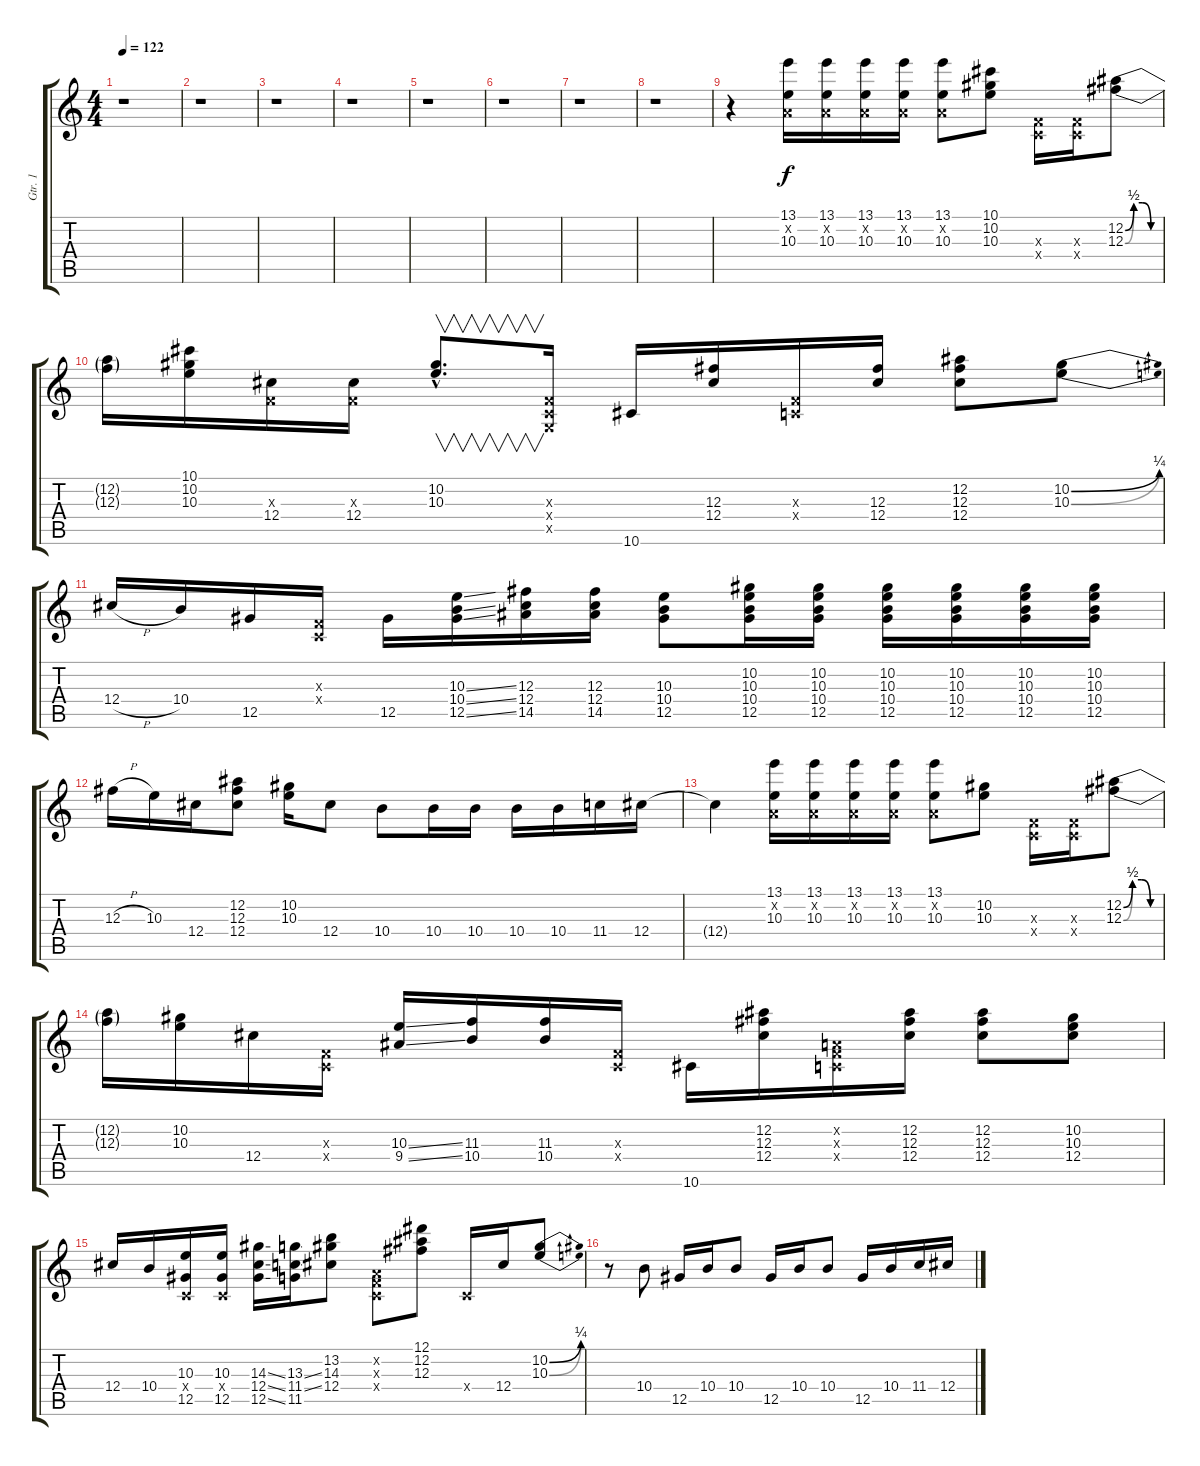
\track ("Gtr. 1" "Gtr. 1") {instrument electricguitarclean}
\staff {score tabs}
\tuning (Eb4 Bb3 Gb3 Db3 Ab2 Eb2) {hide}
\ts (4 4)
\tempo 122
\clef g2
\ks c
r.1{dy f} |
r.1 |
r.1 |
r.1 |
r.1 |
r.1 |
r.1 |
r.1 |
r.4 (13.1 -1.2{x} 10.3).16 (13.1 -1.2{x} 10.3).16 (13.1 -1.2{x} 10.3).16 (13.1 -1.2{x} 10.3).16 (13.1 -1.2{x} 10.3).8 (10.1 10.2 10.3).8 (-1.3{x} -1.4{x}).16 (-1.3{x} -1.4{x}).16 (12.2{be (custom 0 0 15 2 30 2 45 0 60 0)} 12.3{be (custom 0 0 15 2 30 2 45 0 60 0)}).8 |
(12.2{t} 12.3{t}).16 (10.1 10.2 10.3).16 (-1.3{x} 12.4).16 (-1.3{x} 12.4).16 (10.2{hac} 10.3{hac}).8{v d} (-1.3{x} -1.4{x} -1.5{x}).16 10.6.16 (12.3 12.4).16 (-1.3{x} -1.4{x}).16 (12.3 12.4).16 (12.2 12.3 12.4).8 (10.2{be (bend 0 0 60 1)} 10.3{be (bend 0 0 60 1)}).8 |
12.4{h}.16 10.4.16 12.5.16 (-1.3{x} -1.4{x}).16 12.5.16 (10.3{ss} 10.4{ss} 12.5{ss}).16 (12.3 12.4 14.5).16 (12.3 12.4 14.5).16 (10.3 10.4 12.5).8 (10.2 10.3 10.4 12.5).16 (10.2 10.3 10.4 12.5).16 (10.2 10.3 10.4 12.5).16 (10.2 10.3 10.4 12.5).16 (10.2 10.3 10.4 12.5).16 (10.2 10.3 10.4 12.5).16 |
12.3{h}.16 10.3.16 12.4.16 (12.2 12.3 12.4).8 (10.2 10.3).16 12.4.8 10.4.8 10.4.16 10.4.16 10.4.16 10.4.16 11.4.16 12.4.16 |
12.4{t}.4 (13.1 -1.2{x} 10.3).16 (13.1 -1.2{x} 10.3).16 (13.1 -1.2{x} 10.3).16 (13.1 -1.2{x} 10.3).16 (13.1 -1.2{x} 10.3).8 (10.2 10.3).8 (-1.3{x} -1.4{x}).16 (-1.3{x} -1.4{x}).16 (12.2{be (custom 0 0 15 2 30 2 45 0 60 0)} 12.3{be (custom 0 0 15 2 30 2 45 0 60 0)}).8 |
(12.2{t} 12.3{t}).16 (10.2 10.3).16 12.4.16 (-1.3{x} -1.4{x}).16 (10.3{ss} 9.4{ss}).16 (11.3 10.4).16 (11.3 10.4).16 (-1.3{x} -1.4{x}).16 10.6.16 (12.2 12.3 12.4).16 (-1.2{x} -1.3{x} -1.4{x}).16 (12.2 12.3 12.4).16 (12.2 12.3 12.4).8 (10.2 10.3 12.4).8 |
12.4.16 10.4.16 (10.3 -1.4{x} 12.5).16 (10.3 -1.4{x} 12.5).16 (14.3{ss} 12.4{ss} 12.5{ss}).16 (13.3{ss} 11.4{ss} 11.5).16 (13.2 14.3 12.4).8 (-1.2{x} -1.3{x} -1.4{x}).8 (12.1 12.2 12.3).8 -1.4{x}.16 12.4.16 (10.2{be (bend 0 0 60 1)} 10.3{be (bend 0 0 60 1)}).8 |
r.8 10.4.8 12.5.16 10.4.16 10.4.8 12.5.16 10.4.16 10.4.8 12.5.16 10.4.16 11.4.16 12.4.16
